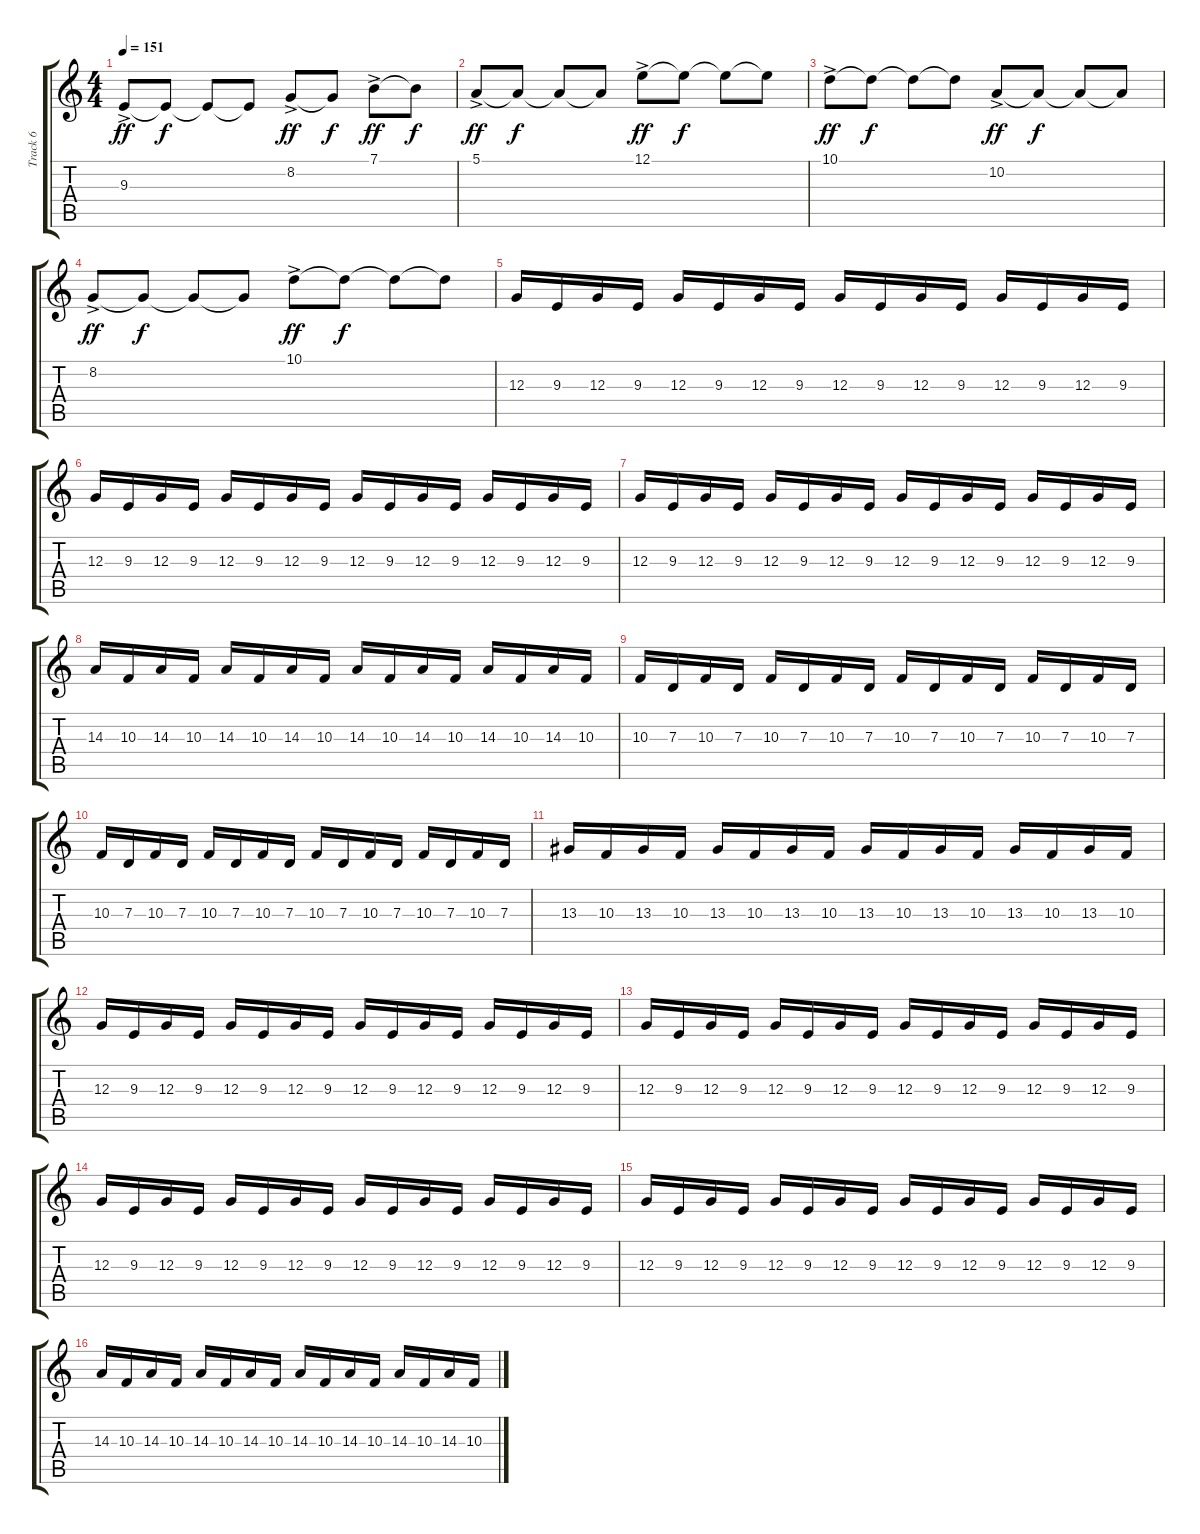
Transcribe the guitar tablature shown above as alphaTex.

\track ("Track 6" "Track 6") {instrument lead1square bank 255}
\staff {score tabs}
\tuning (E4 B3 G3 D3 A2 E2) {hide}
\ts (4 4)
\tempo 151
\clef g2
\ks c
9.3{ac}.8{dy ff} 9.3{t}.8{dy f} 9.3{t}.8 9.3{t}.8 8.2{ac}.8{dy ff} 8.2{t}.8{dy f} 7.1{ac}.8{dy ff} 7.1{t}.8{dy f} |
5.1{ac}.8{dy ff} 5.1{t}.8{dy f} 5.1{t}.8 5.1{t}.8 12.1{ac}.8{dy ff} 12.1{t}.8{dy f} 12.1{t}.8 12.1{t}.8 |
10.1{ac}.8{dy ff} 10.1{t}.8{dy f} 10.1{t}.8 10.1{t}.8 10.2{ac}.8{dy ff} 10.2{t}.8{dy f} 10.2{t}.8 10.2{t}.8 |
8.2{ac}.8{dy ff} 8.2{t}.8{dy f} 8.2{t}.8 8.2{t}.8 10.1{ac}.8{dy ff} 10.1{t}.8{dy f} 10.1{t}.8 10.1{t}.8 |
12.3.16 9.3.16 12.3.16 9.3.16 12.3.16 9.3.16 12.3.16 9.3.16 12.3.16 9.3.16 12.3.16 9.3.16 12.3.16 9.3.16 12.3.16 9.3.16 |
12.3.16 9.3.16 12.3.16 9.3.16 12.3.16 9.3.16 12.3.16 9.3.16 12.3.16 9.3.16 12.3.16 9.3.16 12.3.16 9.3.16 12.3.16 9.3.16 |
12.3.16 9.3.16 12.3.16 9.3.16 12.3.16 9.3.16 12.3.16 9.3.16 12.3.16 9.3.16 12.3.16 9.3.16 12.3.16 9.3.16 12.3.16 9.3.16 |
14.3.16 10.3.16 14.3.16 10.3.16 14.3.16 10.3.16 14.3.16 10.3.16 14.3.16 10.3.16 14.3.16 10.3.16 14.3.16 10.3.16 14.3.16 10.3.16 |
10.3.16 7.3.16 10.3.16 7.3.16 10.3.16 7.3.16 10.3.16 7.3.16 10.3.16 7.3.16 10.3.16 7.3.16 10.3.16 7.3.16 10.3.16 7.3.16 |
10.3.16 7.3.16 10.3.16 7.3.16 10.3.16 7.3.16 10.3.16 7.3.16 10.3.16 7.3.16 10.3.16 7.3.16 10.3.16 7.3.16 10.3.16 7.3.16 |
13.3.16 10.3.16 13.3.16 10.3.16 13.3.16 10.3.16 13.3.16 10.3.16 13.3.16 10.3.16 13.3.16 10.3.16 13.3.16 10.3.16 13.3.16 10.3.16 |
12.3.16 9.3.16 12.3.16 9.3.16 12.3.16 9.3.16 12.3.16 9.3.16 12.3.16 9.3.16 12.3.16 9.3.16 12.3.16 9.3.16 12.3.16 9.3.16 |
12.3.16 9.3.16 12.3.16 9.3.16 12.3.16 9.3.16 12.3.16 9.3.16 12.3.16 9.3.16 12.3.16 9.3.16 12.3.16 9.3.16 12.3.16 9.3.16 |
12.3.16 9.3.16 12.3.16 9.3.16 12.3.16 9.3.16 12.3.16 9.3.16 12.3.16 9.3.16 12.3.16 9.3.16 12.3.16 9.3.16 12.3.16 9.3.16 |
12.3.16 9.3.16 12.3.16 9.3.16 12.3.16 9.3.16 12.3.16 9.3.16 12.3.16 9.3.16 12.3.16 9.3.16 12.3.16 9.3.16 12.3.16 9.3.16 |
14.3.16 10.3.16 14.3.16 10.3.16 14.3.16 10.3.16 14.3.16 10.3.16 14.3.16 10.3.16 14.3.16 10.3.16 14.3.16 10.3.16 14.3.16 10.3.16
